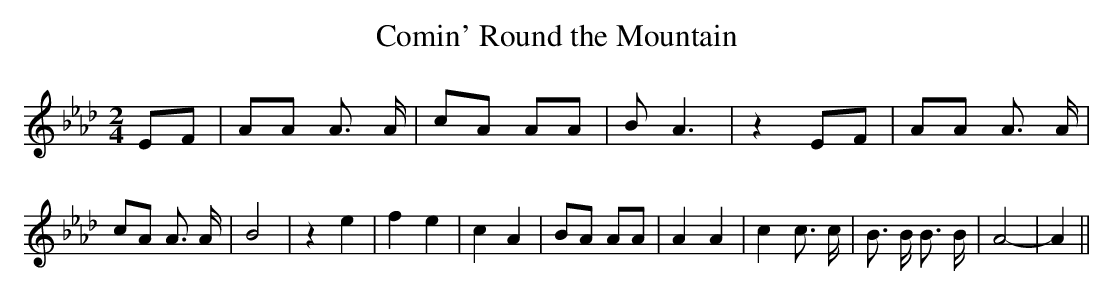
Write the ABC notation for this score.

X:1
T:Comin' Round the Mountain
M:2/4
L:1/8
K:Ab
 EF| AA A3/2 A/2| cA AA| B A3| z2 EF| AA A3/2 A/2| cA A3/2 A/2| B4|\
 z2 e2| f2 e2| c2 A2| BA AA| A2 A2| c2 c3/2 c/2| B3/2 B/2 B3/2 B/2|\
 A4-| A2||
